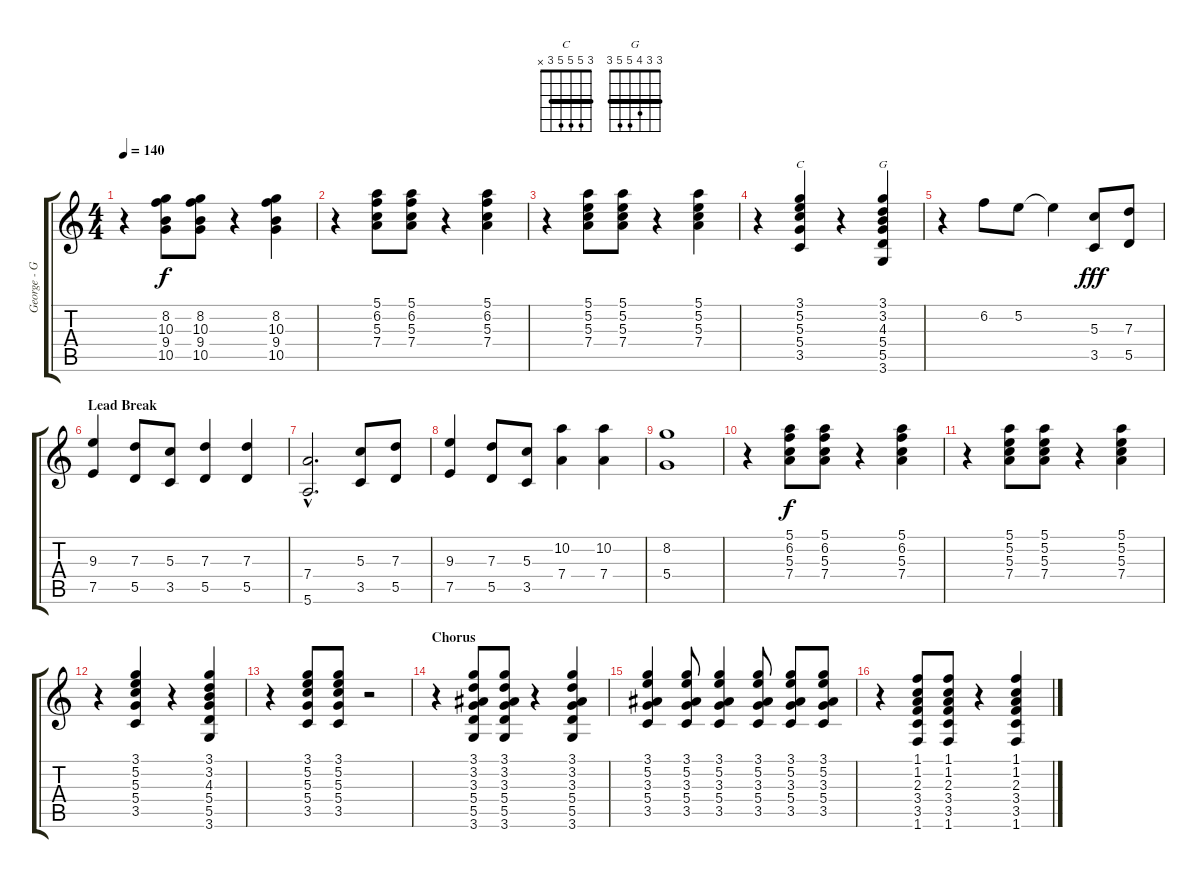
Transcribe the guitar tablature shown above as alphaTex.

\track ("George - Guitar" "George - G") {instrument electricguitarclean}
\staff {score tabs}
\tuning (E4 B3 G3 D3 A2 E2) {hide}
\chord ("C" 3 5 5 5 3 x) {barre 3}
\chord ("G" 3 3 4 5 5 3) {barre 3}
\ts (4 4)
\tempo 140
\clef g2
\ks c
r.4{dy f} (8.2 10.3 9.4 10.5).8 (8.2 10.3 9.4 10.5).8 r.4 (8.2 10.3 9.4 10.5).4 |
r.4 (5.1 6.2 5.3 7.4).8 (5.1 6.2 5.3 7.4).8 r.4 (5.1 6.2 5.3 7.4).4 |
r.4 (5.1 5.2 5.3 7.4).8 (5.1 5.2 5.3 7.4).8 r.4 (5.1 5.2 5.3 7.4).4 |
r.4 (3.1 5.2 5.3 5.4 3.5).4{ch "C"} r.4 (3.1 3.2 4.3 5.4 5.5 3.6).4{ch "G"} |
r.4 6.2.8 5.2.8 5.2{t}.4 (5.3 3.5).8{dy fff} (7.3 5.5).8 |
\section ("" "Lead Break")
(9.3 7.5).4 (7.3 5.5).8 (5.3 3.5).8 (7.3 5.5).4 (7.3 5.5).4 |
(7.4{hac} 5.6{hac}).2{d} (5.3 3.5).8 (7.3 5.5).8 |
(9.3 7.5).4 (7.3 5.5).8 (5.3 3.5).8 (10.2 7.4).4 (10.2 7.4).4 |
(8.2 5.4).1 |
r.4 (5.1 6.2 5.3 7.4).8{dy f} (5.1 6.2 5.3 7.4).8 r.4 (5.1 6.2 5.3 7.4).4 |
r.4 (5.1 5.2 5.3 7.4).8 (5.1 5.2 5.3 7.4).8 r.4 (5.1 5.2 5.3 7.4).4 |
r.4 (3.1 5.2 5.3 5.4 3.5).4 r.4 (3.1 3.2 4.3 5.4 5.5 3.6).4 |
r.4 (3.1 5.2 5.3 5.4 3.5).8 (3.1 5.2 5.3 5.4 3.5).8 r.2 |
\section ("" "Chorus")
r.4 (3.1 3.2 3.3 5.4 5.5 3.6).8 (3.1 3.2 3.3 5.4 5.5 3.6).8 r.4 (3.1 3.2 3.3 5.4 5.5 3.6).4 |
(3.1 5.2 3.3 5.4 3.5).4 (3.1 5.2 3.3 5.4 3.5).8 (3.1 5.2 3.3 5.4 3.5).4 (3.1 5.2 3.3 5.4 3.5).8 (3.1 5.2 3.3 5.4 3.5).8 (3.1 5.2 3.3 5.4 3.5).8 |
r.4 (1.1 1.2 2.3 3.4 3.5 1.6).8 (1.1 1.2 2.3 3.4 3.5 1.6).8 r.4 (1.1 1.2 2.3 3.4 3.5 1.6).4
